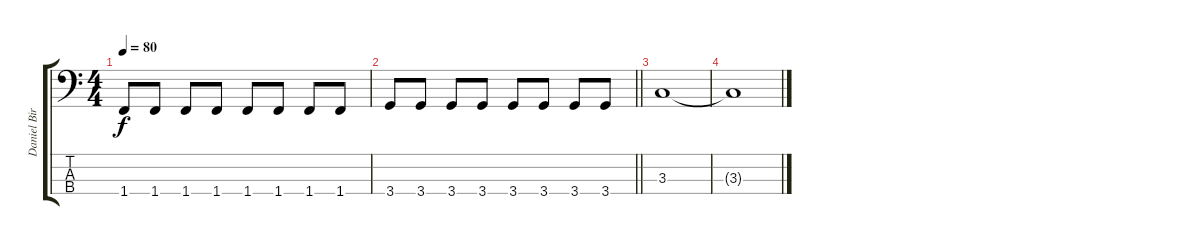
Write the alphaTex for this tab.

\track ("Daniel Biro" "Daniel Bir") {instrument electricbasspick}
\staff {score tabs}
\tuning (G2 D2 A1 E1) {hide}
\ts (4 4)
\tempo 80
\clef f4
\ks c
1.4.8{dy f} 1.4.8 1.4.8 1.4.8 1.4.8 1.4.8 1.4.8 1.4.8 |
\barLineRight lightlight
3.4.8 3.4.8 3.4.8 3.4.8 3.4.8 3.4.8 3.4.8 3.4.8 |
3.3.1 |
3.3{t}.1
